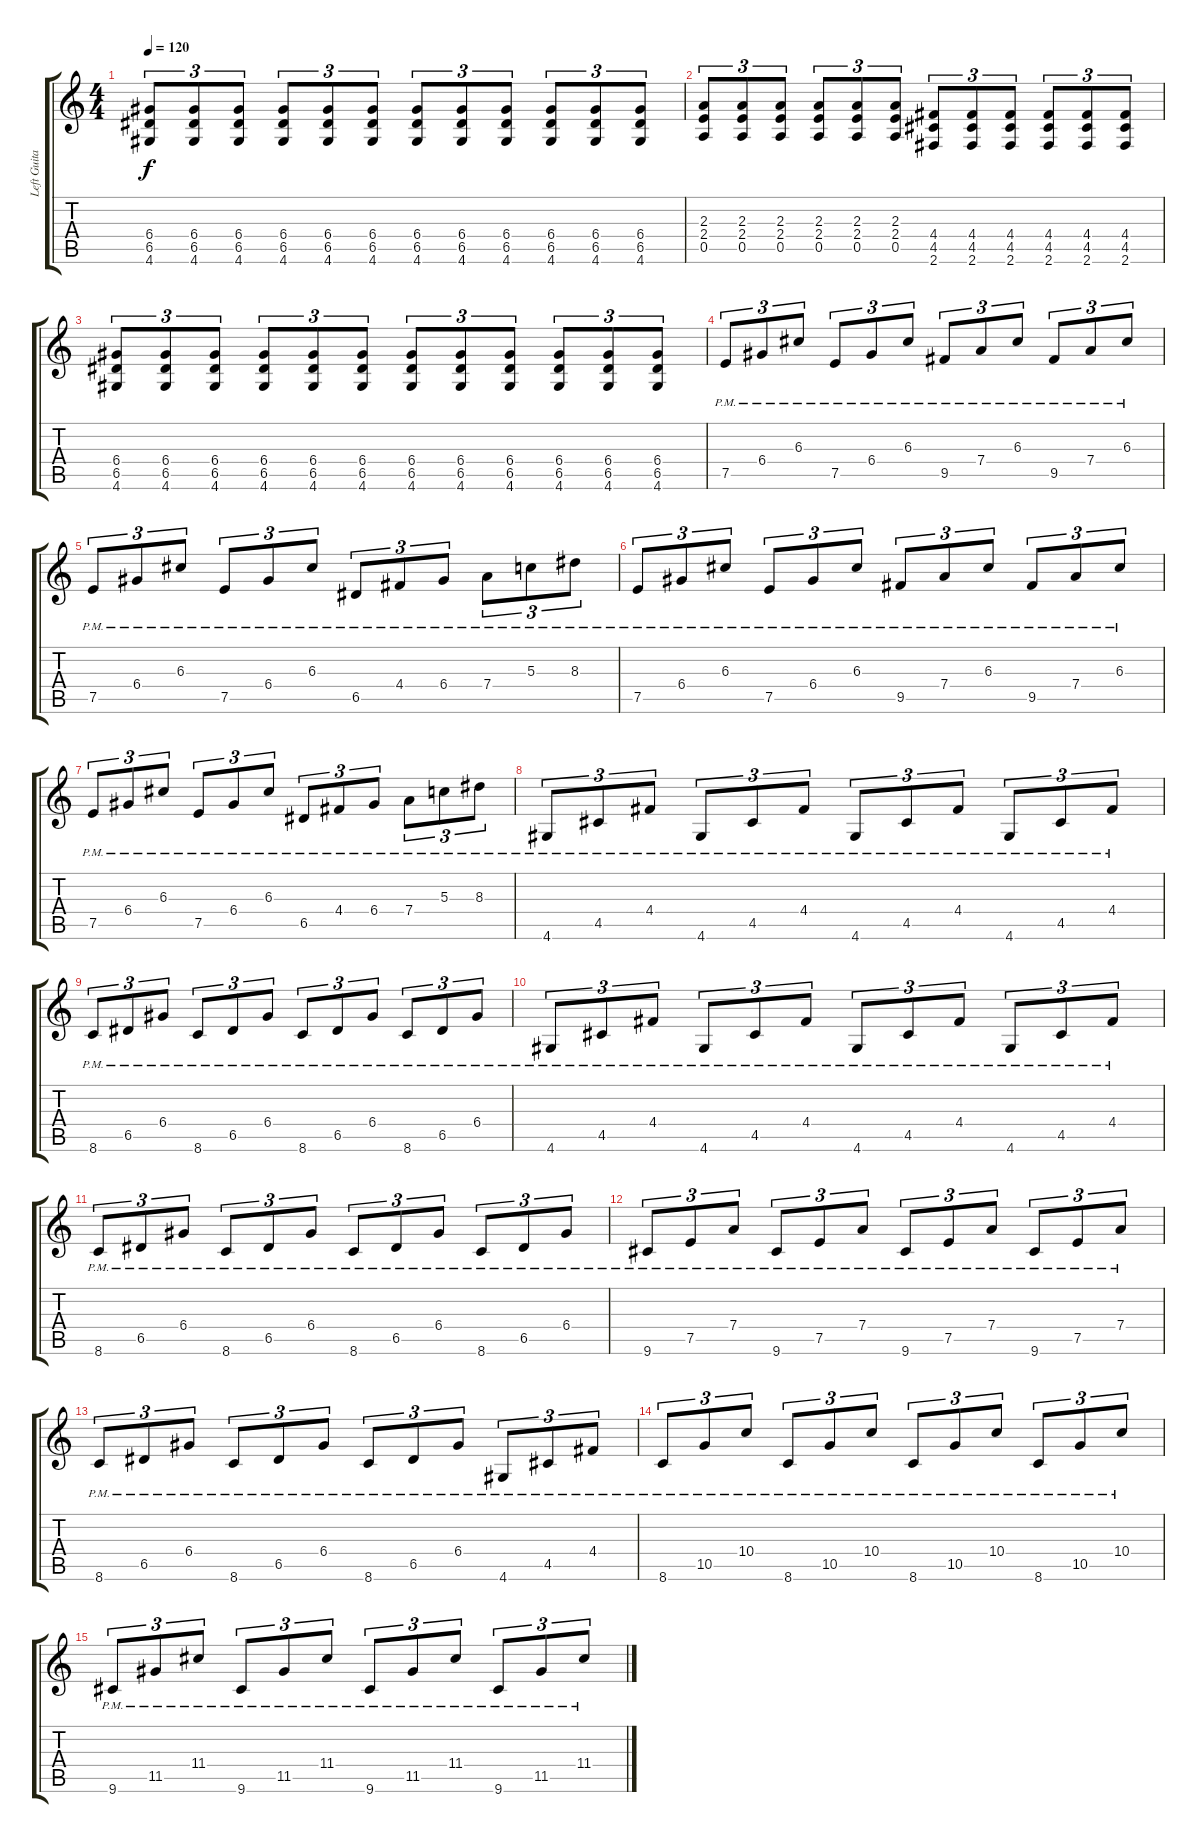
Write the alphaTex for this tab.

\track ("Left Guitar" "Left Guita") {instrument overdrivenguitar}
\staff {score tabs}
\tuning (E4 B3 G3 D3 A2 E2) {hide}
\ts (4 4)
\tempo 120
\clef g2
\ks c
(6.4 6.5 4.6).8{tu (3 2) dy f} (6.4 6.5 4.6).8{tu (3 2)} (6.4 6.5 4.6).8{tu (3 2)} (6.4 6.5 4.6).8{tu (3 2)} (6.4 6.5 4.6).8{tu (3 2)} (6.4 6.5 4.6).8{tu (3 2)} (6.4 6.5 4.6).8{tu (3 2)} (6.4 6.5 4.6).8{tu (3 2)} (6.4 6.5 4.6).8{tu (3 2)} (6.4 6.5 4.6).8{tu (3 2)} (6.4 6.5 4.6).8{tu (3 2)} (6.4 6.5 4.6).8{tu (3 2)} |
(2.3 2.4 0.5).8{tu (3 2)} (2.3 2.4 0.5).8{tu (3 2)} (2.3 2.4 0.5).8{tu (3 2)} (2.3 2.4 0.5).8{tu (3 2)} (2.3 2.4 0.5).8{tu (3 2)} (2.3 2.4 0.5).8{tu (3 2)} (4.4 4.5 2.6).8{tu (3 2)} (4.4 4.5 2.6).8{tu (3 2)} (4.4 4.5 2.6).8{tu (3 2)} (4.4 4.5 2.6).8{tu (3 2)} (4.4 4.5 2.6).8{tu (3 2)} (4.4 4.5 2.6).8{tu (3 2)} |
(6.4 6.5 4.6).8{tu (3 2)} (6.4 6.5 4.6).8{tu (3 2)} (6.4 6.5 4.6).8{tu (3 2)} (6.4 6.5 4.6).8{tu (3 2)} (6.4 6.5 4.6).8{tu (3 2)} (6.4 6.5 4.6).8{tu (3 2)} (6.4 6.5 4.6).8{tu (3 2)} (6.4 6.5 4.6).8{tu (3 2)} (6.4 6.5 4.6).8{tu (3 2)} (6.4 6.5 4.6).8{tu (3 2)} (6.4 6.5 4.6).8{tu (3 2)} (6.4 6.5 4.6).8{tu (3 2)} |
7.5{pm}.8{tu (3 2)} 6.4{pm}.8{tu (3 2)} 6.3{pm}.8{tu (3 2)} 7.5{pm}.8{tu (3 2)} 6.4{pm}.8{tu (3 2)} 6.3{pm}.8{tu (3 2)} 9.5{pm}.8{tu (3 2)} 7.4{pm}.8{tu (3 2)} 6.3{pm}.8{tu (3 2)} 9.5{pm}.8{tu (3 2)} 7.4{pm}.8{tu (3 2)} 6.3{pm}.8{tu (3 2)} |
7.5{pm}.8{tu (3 2)} 6.4{pm}.8{tu (3 2)} 6.3{pm}.8{tu (3 2)} 7.5{pm}.8{tu (3 2)} 6.4{pm}.8{tu (3 2)} 6.3{pm}.8{tu (3 2)} 6.5{pm}.8{tu (3 2)} 4.4{pm}.8{tu (3 2)} 6.4{pm}.8{tu (3 2)} 7.4{pm}.8{tu (3 2)} 5.3{pm}.8{tu (3 2)} 8.3{pm}.8{tu (3 2)} |
7.5{pm}.8{tu (3 2)} 6.4{pm}.8{tu (3 2)} 6.3{pm}.8{tu (3 2)} 7.5{pm}.8{tu (3 2)} 6.4{pm}.8{tu (3 2)} 6.3{pm}.8{tu (3 2)} 9.5{pm}.8{tu (3 2)} 7.4{pm}.8{tu (3 2)} 6.3{pm}.8{tu (3 2)} 9.5{pm}.8{tu (3 2)} 7.4{pm}.8{tu (3 2)} 6.3{pm}.8{tu (3 2)} |
7.5{pm}.8{tu (3 2)} 6.4{pm}.8{tu (3 2)} 6.3{pm}.8{tu (3 2)} 7.5{pm}.8{tu (3 2)} 6.4{pm}.8{tu (3 2)} 6.3{pm}.8{tu (3 2)} 6.5{pm}.8{tu (3 2)} 4.4{pm}.8{tu (3 2)} 6.4{pm}.8{tu (3 2)} 7.4{pm}.8{tu (3 2)} 5.3{pm}.8{tu (3 2)} 8.3{pm}.8{tu (3 2)} |
4.6{pm}.8{tu (3 2)} 4.5{pm}.8{tu (3 2)} 4.4{pm}.8{tu (3 2)} 4.6{pm}.8{tu (3 2)} 4.5{pm}.8{tu (3 2)} 4.4{pm}.8{tu (3 2)} 4.6{pm}.8{tu (3 2)} 4.5{pm}.8{tu (3 2)} 4.4{pm}.8{tu (3 2)} 4.6{pm}.8{tu (3 2)} 4.5{pm}.8{tu (3 2)} 4.4{pm}.8{tu (3 2)} |
8.6{pm}.8{tu (3 2)} 6.5{pm}.8{tu (3 2)} 6.4{pm}.8{tu (3 2)} 8.6{pm}.8{tu (3 2)} 6.5{pm}.8{tu (3 2)} 6.4{pm}.8{tu (3 2)} 8.6{pm}.8{tu (3 2)} 6.5{pm}.8{tu (3 2)} 6.4{pm}.8{tu (3 2)} 8.6{pm}.8{tu (3 2)} 6.5{pm}.8{tu (3 2)} 6.4{pm}.8{tu (3 2)} |
4.6{pm}.8{tu (3 2)} 4.5{pm}.8{tu (3 2)} 4.4{pm}.8{tu (3 2)} 4.6{pm}.8{tu (3 2)} 4.5{pm}.8{tu (3 2)} 4.4{pm}.8{tu (3 2)} 4.6{pm}.8{tu (3 2)} 4.5{pm}.8{tu (3 2)} 4.4{pm}.8{tu (3 2)} 4.6{pm}.8{tu (3 2)} 4.5{pm}.8{tu (3 2)} 4.4{pm}.8{tu (3 2)} |
8.6{pm}.8{tu (3 2)} 6.5{pm}.8{tu (3 2)} 6.4{pm}.8{tu (3 2)} 8.6{pm}.8{tu (3 2)} 6.5{pm}.8{tu (3 2)} 6.4{pm}.8{tu (3 2)} 8.6{pm}.8{tu (3 2)} 6.5{pm}.8{tu (3 2)} 6.4{pm}.8{tu (3 2)} 8.6{pm}.8{tu (3 2)} 6.5{pm}.8{tu (3 2)} 6.4{pm}.8{tu (3 2)} |
9.6{pm}.8{tu (3 2)} 7.5{pm}.8{tu (3 2)} 7.4{pm}.8{tu (3 2)} 9.6{pm}.8{tu (3 2)} 7.5{pm}.8{tu (3 2)} 7.4{pm}.8{tu (3 2)} 9.6{pm}.8{tu (3 2)} 7.5{pm}.8{tu (3 2)} 7.4{pm}.8{tu (3 2)} 9.6{pm}.8{tu (3 2)} 7.5{pm}.8{tu (3 2)} 7.4{pm}.8{tu (3 2)} |
8.6{pm}.8{tu (3 2)} 6.5{pm}.8{tu (3 2)} 6.4{pm}.8{tu (3 2)} 8.6{pm}.8{tu (3 2)} 6.5{pm}.8{tu (3 2)} 6.4{pm}.8{tu (3 2)} 8.6{pm}.8{tu (3 2)} 6.5{pm}.8{tu (3 2)} 6.4{pm}.8{tu (3 2)} 4.6{pm}.8{tu (3 2)} 4.5{pm}.8{tu (3 2)} 4.4{pm}.8{tu (3 2)} |
8.6{pm}.8{tu (3 2)} 10.5{pm}.8{tu (3 2)} 10.4{pm}.8{tu (3 2)} 8.6{pm}.8{tu (3 2)} 10.5{pm}.8{tu (3 2)} 10.4{pm}.8{tu (3 2)} 8.6{pm}.8{tu (3 2)} 10.5{pm}.8{tu (3 2)} 10.4{pm}.8{tu (3 2)} 8.6{pm}.8{tu (3 2)} 10.5{pm}.8{tu (3 2)} 10.4{pm}.8{tu (3 2)} |
9.6{pm}.8{tu (3 2)} 11.5{pm}.8{tu (3 2)} 11.4{pm}.8{tu (3 2)} 9.6{pm}.8{tu (3 2)} 11.5{pm}.8{tu (3 2)} 11.4{pm}.8{tu (3 2)} 9.6{pm}.8{tu (3 2)} 11.5{pm}.8{tu (3 2)} 11.4{pm}.8{tu (3 2)} 9.6{pm}.8{tu (3 2)} 11.5{pm}.8{tu (3 2)} 11.4{pm}.8{tu (3 2)}
